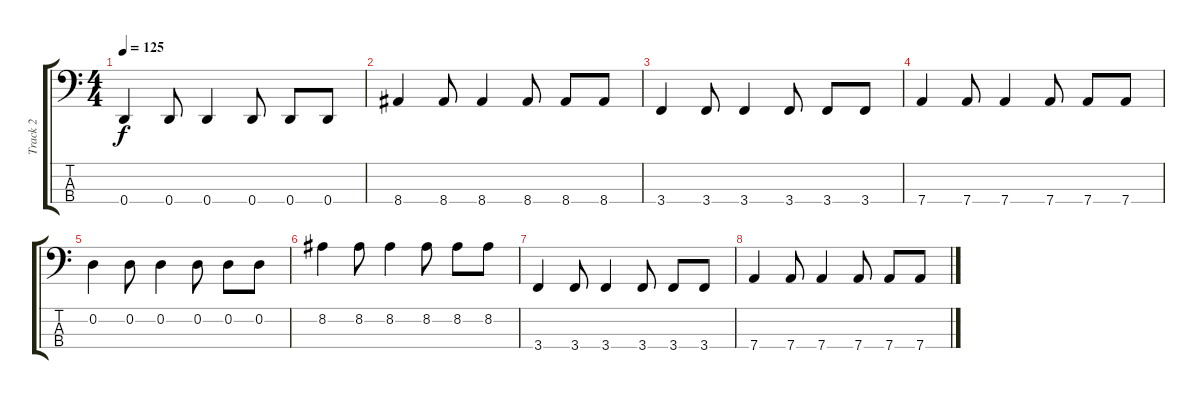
\track ("Track 2" "Track 2") {instrument electricbassfinger}
\staff {score tabs}
\tuning (G2 D2 A1 D1) {hide}
\ts (4 4)
\tempo 125
\clef f4
\ks c
0.4.4{dy f} 0.4.8 0.4.4 0.4.8 0.4.8 0.4.8 |
8.4.4 8.4.8 8.4.4 8.4.8 8.4.8 8.4.8 |
3.4.4 3.4.8 3.4.4 3.4.8 3.4.8 3.4.8 |
7.4.4 7.4.8 7.4.4 7.4.8 7.4.8 7.4.8 |
0.2.4 0.2.8 0.2.4 0.2.8 0.2.8 0.2.8 |
8.2.4 8.2.8 8.2.4 8.2.8 8.2.8 8.2.8 |
3.4.4 3.4.8 3.4.4 3.4.8 3.4.8 3.4.8 |
7.4.4 7.4.8 7.4.4 7.4.8 7.4.8 7.4.8
